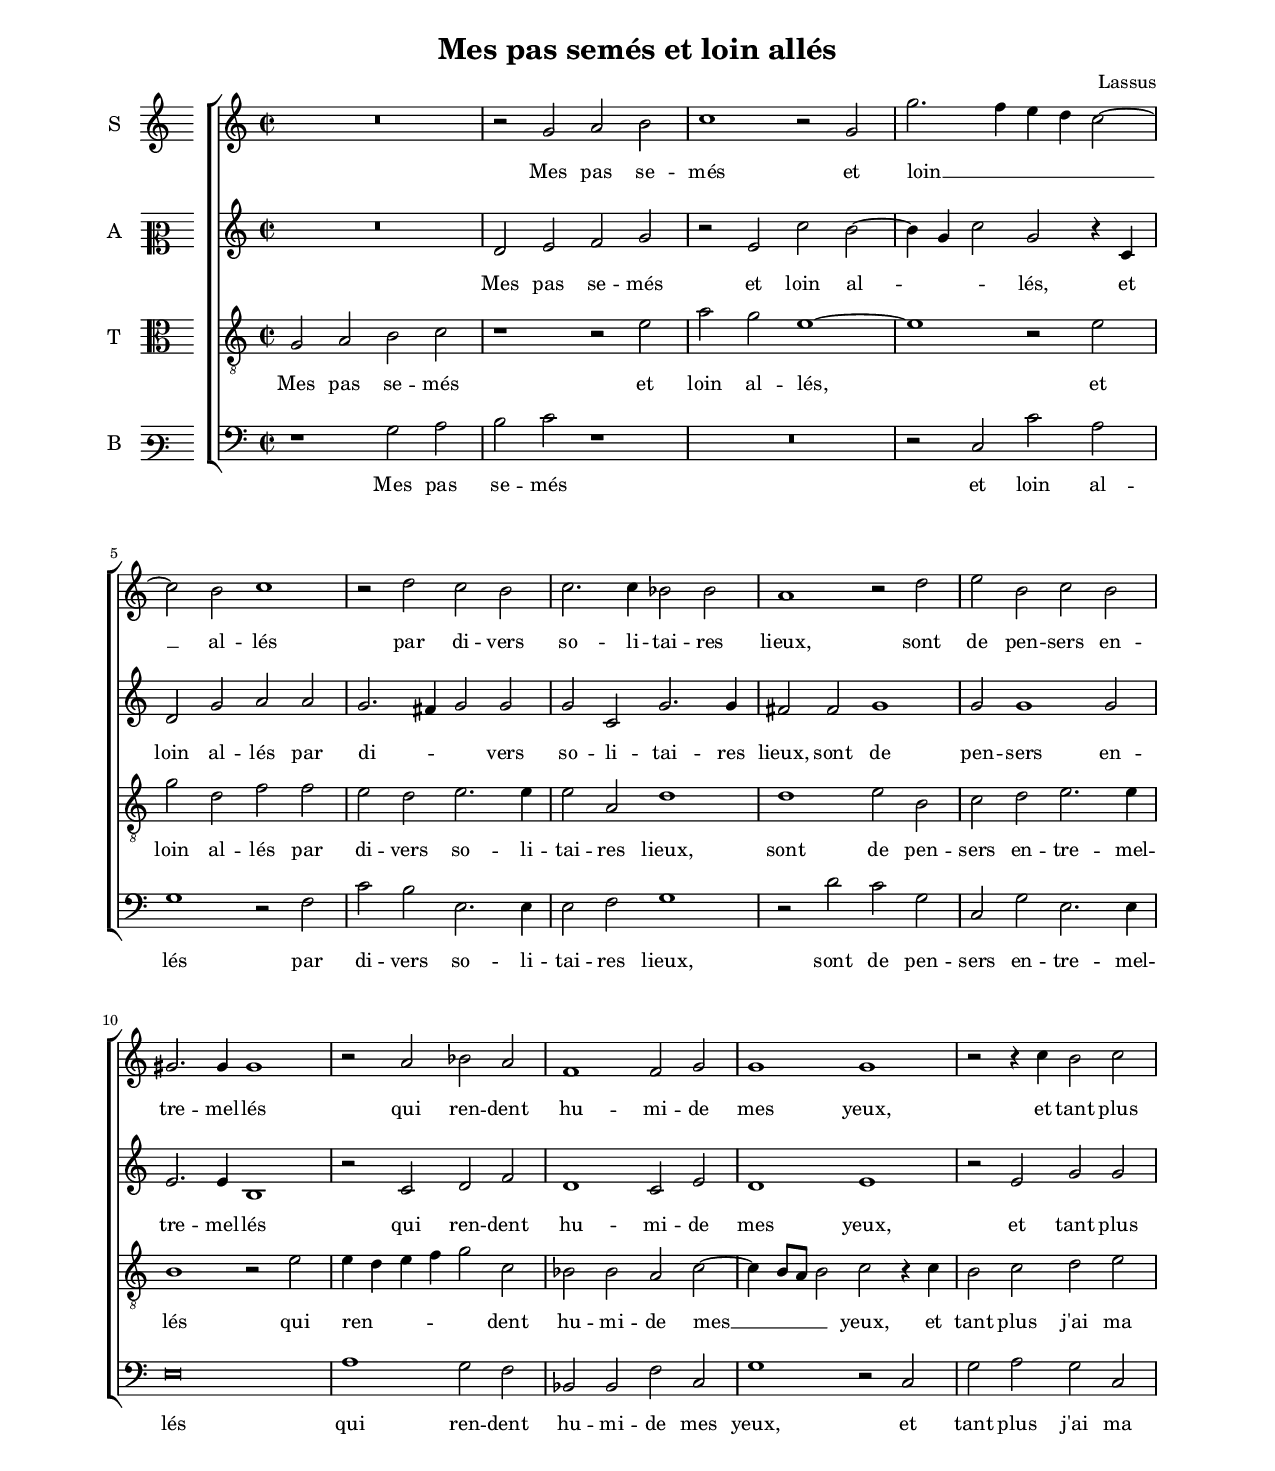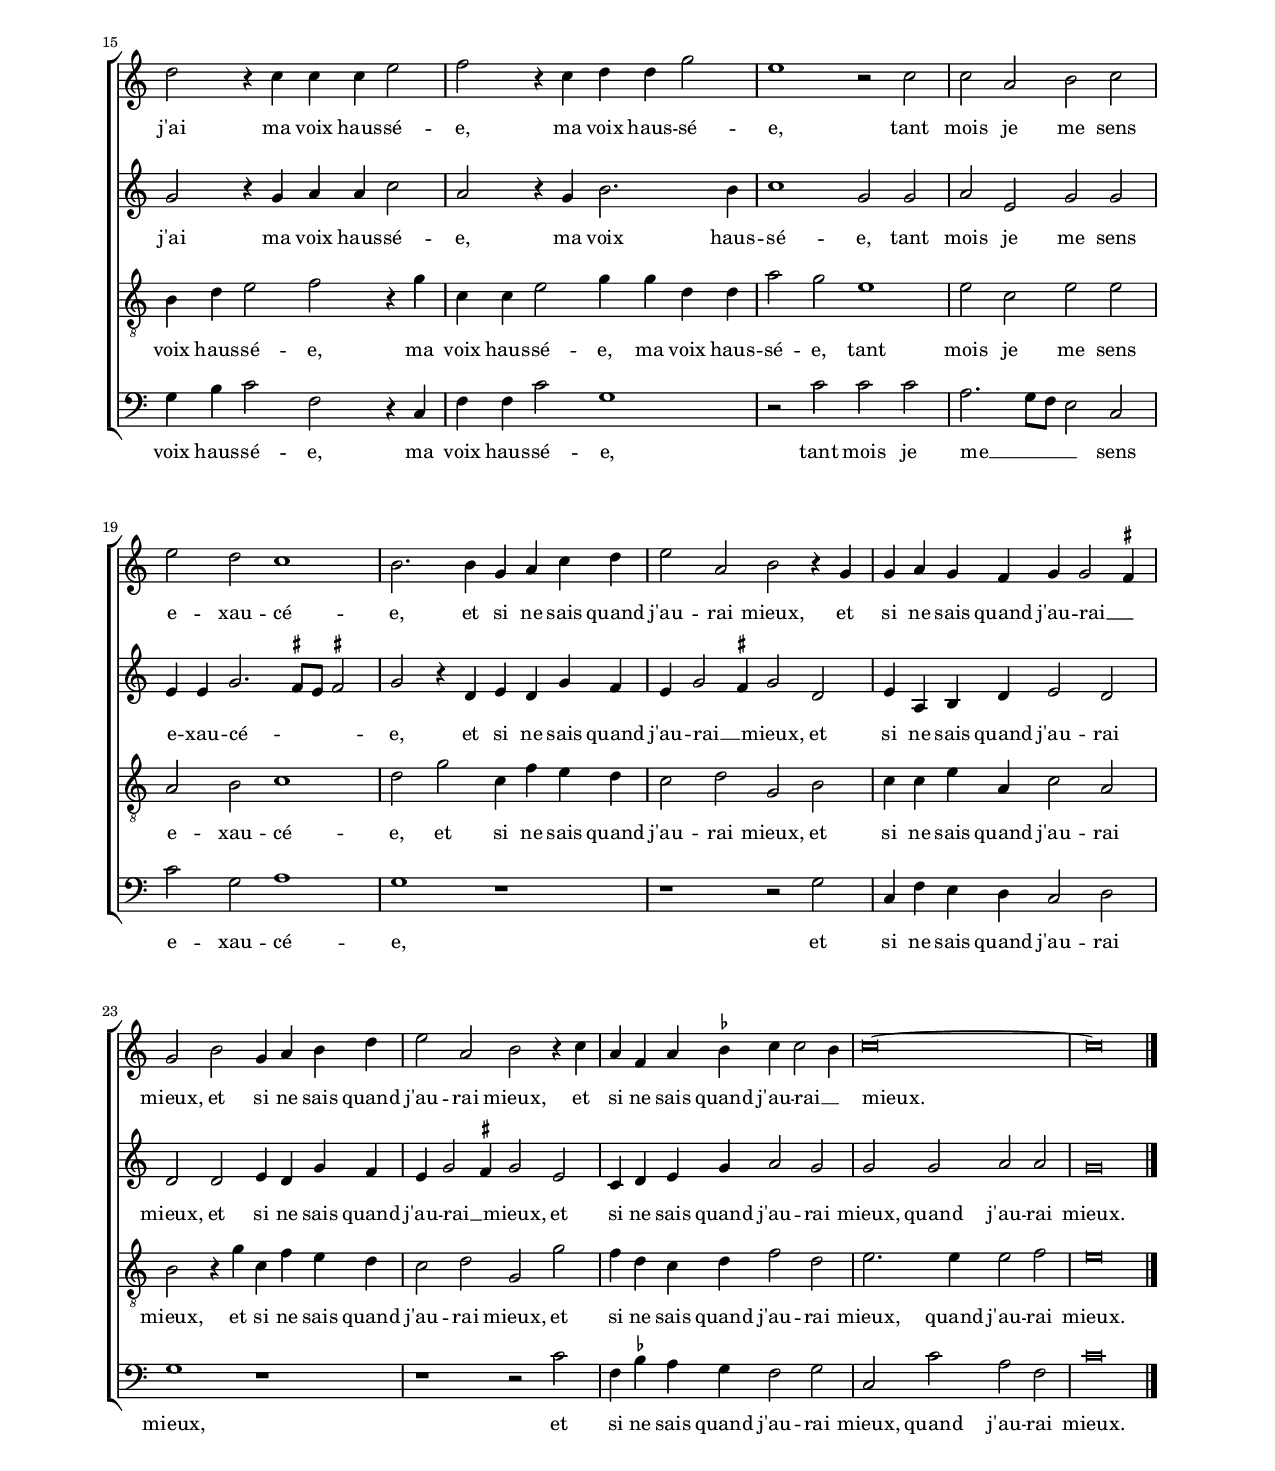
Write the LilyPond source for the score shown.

\header
{
  title="Mes pas semés et loin allés"
  composer="Lassus"
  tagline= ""
}

\version "2.18.2"
\include "deutsch.ly"
#(set-global-staff-size 16)
#(set-default-paper-size "letter")
#(ly:set-option 'point-and-click #f)

	
global = {
	\key c \major
	\time 2/2 \set Score.measureLength = #(ly:make-moment 2/1)
	\skip 1*54 \bar "|."
	}

	ficta = { \once \set suggestAccidentals = ##t }
	
	forget = #(define-music-function (parser location music) (ly:music?) #{
		\accidentalStyle forget
		$music
		\accidentalStyle default
		#})
	
	m = \melisma
	me = \melismaEnd
%	\mark \markup { \override #'(style . baroque) { \note  #"breve" #1 = \note #"breve." #1 } }


\paper
	{
	top-margin = 2 \cm
	bottom-margin = 2 \cm
	left-margin = 2 \cm
	right-margin = 2 \cm
	ragged-bottom = ##f
	ragged-last-bottom = ##f
	print-page-number = ##f
	system-system-spacing = #'((basic-distance . 18) (minimum-distance . 14) (padding . 5) (strechability . 150))
	systems-per-page = 3
%	min-systems-per-page = 3
%	oddHeaderMarkup = \markup { \fill-line { \null \null \column \right-align { \fontsize #1 \fromproperty #'page:page-number-string \null } } }
%	evenHeaderMarkup = \markup { \column \right-align { \fontsize #1 \fromproperty #'page:page-number-string \null } }
	}


incipitcantus = \markup { \score {
	{
	\set Staff.instrumentName = \markup { \fontsize #1 "S" }
	\key c \major
	\clef violin
	s4 \bar ""
	}
	\layout  {
	raggedright = ##t
	indent = 0.8 \cm
	line-width = 1.7 \cm
	\context { \Staff \remove Time_signature_engraver }
	\override Staff.Clef.Y-extent = #'(0 . 0)
	}} \hspace #1 }
	
      
incipitaltus = \markup { \score {
	{
	\set Staff.instrumentName = \markup { \fontsize #1 "A" }
	\key c \major
	\clef mezzosoprano
	s4 \bar ""
	}
	\layout  {
	raggedright = ##t
	indent = 0.8 \cm
	line-width = 1.7 \cm
	\context { \Staff \remove Time_signature_engraver }
	\override Staff.Clef.Y-extent = #'(0 . 0)
	}} \hspace #1 }


incipittenor = \markup { \score {
	{
	\set Staff.instrumentName = \markup { \fontsize #1 "T" }
	\key c \major
	\clef alto
	s4 \bar ""
	}
	\layout  {
	raggedright = ##t
	indent = 0.8 \cm
	line-width = 1.7 \cm
	\context { \Staff \remove Time_signature_engraver }
	\override Staff.Clef.Y-extent = #'(0 . 0)
	}} \hspace #1 }


incipitbassus = \markup { \score {
	{
	\set Staff.instrumentName = \markup { \fontsize #1 "B" }
	\key c \major
	\clef varbaritone
	s4 \bar ""
	}
	\layout  {
	raggedright = ##t
	indent = 0.8 \cm
	line-width = 1.7 \cm
	\context { \Staff \remove Time_signature_engraver }
	\override Staff.Clef.Y-extent = #'(0 . 0)
	}} \hspace #1 }


cantus =  \relative c''
	{
	R\breve
	r2 g a h
	c1 r2 g
	g'2. f4 e d c2~
%5
	c2 h c1 |
	r2 d c h
	c2. c4 b2 b
	a1 r2 d
	e2 h c h
%10
	gis2. gis4 gis1 |
	r2 a b a
	f1 f2 g
	g1 g
	r2 r4 c h2 c
%15
	d2 r4 c c c e2 |
	f2 r4 c d d g2
	e1 r2 c
	c2 a h c
	e2 d c1
%20
	h2. h4 g a c d |
	e2 a, h r4 g
	g4 a g f g g2 \ficta fis4
	g2 h g4 a h d
	e2 a, h r4 c
%25
	a4 f a \ficta b c c2 \forget h4 |
	c\breve~
	c\breve |
	}


altus =  \relative c'
        {
	R\breve
	d2 e f g
	r2 e c' h~
	h4 g c2 g r4 c,
%5
	d2 g a a |
	g2. fis4 g2 g
	g2 c, g'2. g4
	fis2 fis g1
	g2 g1 g2
%10
	e2. e4 h1 |
	r2 c d f
	d1 c2 e
	d1 e
	r2 e g g
%15
	g2 r4 g a a c2 |
	a2 r4 g h2. h4
	c1 g2 g
	a2 e g g
	e4 e g2. \ficta fis8 e \ficta fis!2
%20
	g2 r4 d e d g f |
	e4 g2 \ficta fis4 g2 d
	e4 a, h d e2 d
	d2 d e4 d g f
	e4 g2 \ficta fis4 g2 e
%25
	c4 d e g a2 g |
	g2 g a a
	g\breve |
	}


tenor =  \relative c'
	{
	g2 a h c
	r1 r2 e
	a2 g e1~
	e1 r2 e
%5
	g2 d f f |
	e2 d e2. e4
	e2 a, d1
	d1 e2 h
	c2 d e2. e4
%10
	h1 r2 e |
	e4 d e f g2 c,
	b2 b a c~
	c4 h8 a h2 c r4 c
	h2 c d e
%15
	h4 d e2 f r4 g |
	c,4 c e2 g4 g d d
	a'2 g e1
	e2 c e e
	a,2 h c1
%20
	d2 g c,4 f e d |
	c2 d g, h
	c4 c e a, c2 a
	h2 r4 g' c, f e d
	c2 d g, g'
%25
	f4 d c d f2 d |
	e2. e4 e2 f
	e\breve |
	}


bassus  =  \relative c
	{
	r1 g'2 a 
	h2 c r1
	R\breve
	r2 c, c' a
%5
	g1 r2 f |
	c'2 h e,2. e4
	e2 f g1
	r2 d' c g
	c,2 g' e2. e4
%10
	e\breve |
	a1 g2 f
	b,2 b f' c
	g'1 r2 c,
	g'2 a g c,
%15
	g'4 h c2 f, r4 c |
	f4 f c'2 g1
	r2 c c c
	a2. g8 f e2 c
	c'2 g a1
%20
	g1 r |
	r1 r2 g
	c,4 f e d c2 d
	g1 r
	r1 r2 c
%25
	f,4 \ficta b a g f2 g |
	c,2 c' a f
	c'\breve |
	}

lyricscantus = \lyricmode {
	Mes pas se -- més et loin __ _ _ _ _ al -- lés
	par di -- vers so -- li -- tai -- res lieux,
	sont de pen -- sers en -- tre -- mel -- lés
	qui ren -- dent hu -- mi -- de mes yeux,
	et tant plus j'ai ma voix haus -- sé -- e,
	ma voix haus -- sé -- e,
	tant mois je me sens e -- xau -- cé -- e,
	et si ne sais quand j'au -- rai mieux,
	et si ne sais quand j'au -- rai __ _ mieux,
	et si ne sais quand j'au -- rai mieux,
	et si ne sais quand j'au -- rai __ _ mieux.
	}


lyricsaltus = \lyricmode {
	Mes pas se -- més et loin al -- _ _ lés,
	et loin al -- lés
	par di -- _ _ vers so -- li -- tai -- res lieux,
	sont de pen -- sers en -- tre -- mel -- lés
	qui ren -- dent hu -- mi -- de mes yeux,
	et tant plus j'ai ma voix haus -- sé -- e,
	ma voix haus -- sé -- e,
	tant mois je me sens e -- xau -- cé -- _ _ _ e,
	et si ne sais quand j'au -- rai __ _ mieux,
	et si ne sais quand j'au -- rai mieux,
	et si ne sais quand j'au -- rai __ _ mieux,
	et si ne sais quand j'au -- rai mieux,
	quand j'au -- rai mieux.
	}


lyricstenor = \lyricmode {
	Mes pas se -- més et loin al -- lés,
	et loin al -- lés
	par di -- vers so -- li -- tai -- res lieux,
	sont de pen -- sers en -- tre -- mel -- lés
	qui ren -- _ _ _ _ dent hu -- mi -- de mes __ _ _ _ yeux,
	et tant plus j'ai ma voix haus -- sé -- e,
	ma voix haus -- sé -- e,
	ma voix haus -- sé -- e,
	tant mois je me sens e -- xau -- cé -- e,
	et si ne sais quand j'au -- rai mieux,
	et si ne sais quand j'au -- rai mieux,
	et si ne sais quand j'au -- rai mieux,
	et si ne sais quand j'au -- rai mieux,
	quand j'au -- rai mieux.
	}


lyricsbassus = \lyricmode {
	Mes pas se -- més et loin al -- lés
	par di -- vers so -- li -- tai -- res lieux,
	sont de pen -- sers en -- tre -- mel -- lés
	qui ren -- dent hu -- mi -- de mes yeux,
	et tant plus j'ai ma voix haus -- sé -- e,
	ma voix haus -- sé -- e,
	tant mois je me __ _ _ _ sens e -- xau -- cé -- e,
	et si ne sais quand j'au -- rai mieux,
	et si ne sais quand j'au -- rai mieux,
	quand j'au -- rai mieux.
	}


\score
{  
	% \transpose {
	\new ChoirStaff \with { \override StaffGrouper.staff-staff-spacing.basic-distance = #13 }
	<<

	\new Staff << \global
	\new Voice="v1" {
		\set Staff.instrumentName=\incipitcantus
		\set Staff.midiInstrument = "reed organ"
		\clef "violin"
		\cantus }
	\new Lyrics \lyricsto "v1" {\lyricscantus }
	>>


	\new Staff << \global
	\new Voice="v2" {
		\set Staff.instrumentName=\incipitaltus
		\set Staff.midiInstrument = "reed organ"
		\clef "violin" 
		\altus}
	\new Lyrics \lyricsto "v2" {\lyricsaltus }
	>>


	\new Staff << \global
	\new Voice="v3" {
		\set Staff.instrumentName=\incipittenor
		\set Staff.midiInstrument = "reed organ"
		\clef "G_8"
		\tenor }
	\new Lyrics \lyricsto "v3" {\lyricstenor }
	>>


	\new Staff << \global
	\new Voice="v4" {
		\set Staff.instrumentName=\incipitbassus
		\set Staff.midiInstrument = "reed organ"
		\clef "bass" 
		\bassus }
	\new Lyrics \lyricsto "v4" {\lyricsbassus}
	>>

	>>
	% } % transpose

	\layout
	{
	indent = 1.7 \cm
	\context { \Lyrics \override VerticalAxisGroup.nonstaff-relatedstaff-spacing.padding = #2 }
	\context { \Lyrics \override LyricText.font-size = #0.85 }
	\context { \Staff \override TimeSignature.break-visibility = #end-of-line-invisible }
%	\context { \Staff \override InstrumentName.X-offset = #'-25 }
	\context { \Voice \override Slur.transparent = ##t }
%	\context { \Voice \override AccidentalSuggestion.avoid-slur = #'ignore }
%	\context { \Voice \override AccidentalSuggestion.outside-staff-priority = ##f }
	\context { \Score \override BarNumber.padding = #2 }
	\context { \Voice \override NoteHead.style = #'baroque }
	}

\midi
	{
    	\tempo 2 = 90
	}
	
}


% EOF